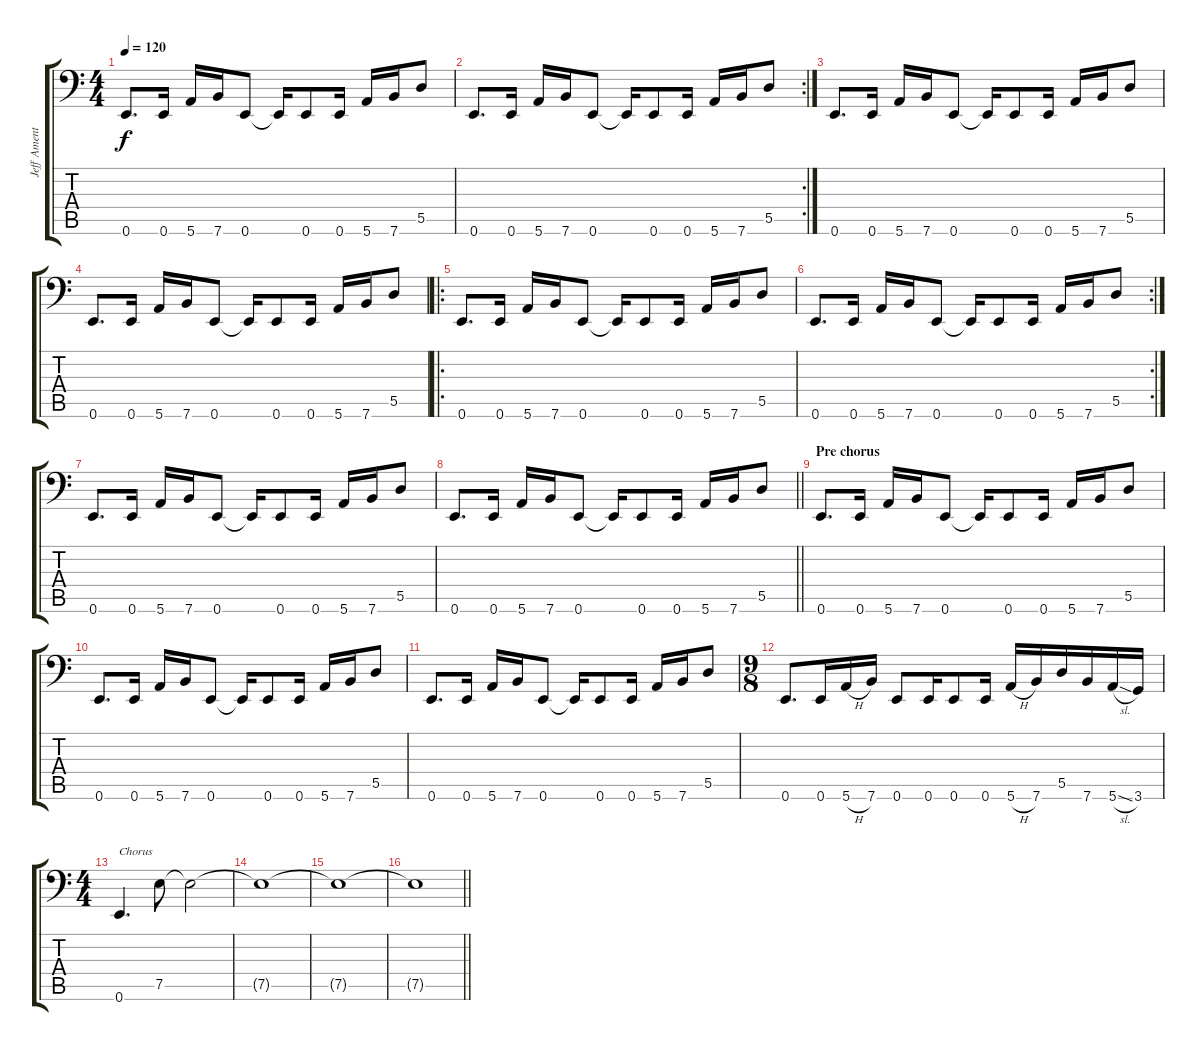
\track ("Jeff Ament" "Jeff Ament") {instrument electricbassfinger}
\staff {score tabs}
\tuning (E3 B2 G2 D2 A1 E1) {hide}
\ts (4 4)
\tempo 120
\clef f4
\ks c
0.6.8{d dy f} 0.6.16 5.6.16 7.6.16 0.6.8 0.6{t}.16 0.6.8 0.6.16 5.6.16 7.6.16 5.5.8 |
\rc 2
0.6.8{d} 0.6.16 5.6.16 7.6.16 0.6.8 0.6{t}.16 0.6.8 0.6.16 5.6.16 7.6.16 5.5.8 |
0.6.8{d} 0.6.16 5.6.16 7.6.16 0.6.8 0.6{t}.16 0.6.8 0.6.16 5.6.16 7.6.16 5.5.8 |
0.6.8{d} 0.6.16 5.6.16 7.6.16 0.6.8 0.6{t}.16 0.6.8 0.6.16 5.6.16 7.6.16 5.5.8 |
\ro
0.6.8{d} 0.6.16 5.6.16 7.6.16 0.6.8 0.6{t}.16 0.6.8 0.6.16 5.6.16 7.6.16 5.5.8 |
\rc 2
0.6.8{d} 0.6.16 5.6.16 7.6.16 0.6.8 0.6{t}.16 0.6.8 0.6.16 5.6.16 7.6.16 5.5.8 |
0.6.8{d} 0.6.16 5.6.16 7.6.16 0.6.8 0.6{t}.16 0.6.8 0.6.16 5.6.16 7.6.16 5.5.8 |
\barLineRight lightlight
0.6.8{d} 0.6.16 5.6.16 7.6.16 0.6.8 0.6{t}.16 0.6.8 0.6.16 5.6.16 7.6.16 5.5.8 |
\section ("" "Pre chorus")
0.6.8{d} 0.6.16 5.6.16 7.6.16 0.6.8 0.6{t}.16 0.6.8 0.6.16 5.6.16 7.6.16 5.5.8 |
0.6.8{d} 0.6.16 5.6.16 7.6.16 0.6.8 0.6{t}.16 0.6.8 0.6.16 5.6.16 7.6.16 5.5.8 |
0.6.8{d} 0.6.16 5.6.16 7.6.16 0.6.8 0.6{t}.16 0.6.8 0.6.16 5.6.16 7.6.16 5.5.8 |
\ts (9 8)
0.6.8{d} 0.6.16 5.6{h}.16 7.6.16 0.6.8 0.6.16 0.6.8 0.6.16 5.6{h}.16 7.6.16 5.5.16 7.6.16 5.6{sl}.16 3.6.16 |
\ts (4 4)
0.6.4{d txt "Chorus"} 7.5.8 7.5{t}.2 |
7.5{t}.1 |
7.5{t}.1 |
\barLineRight lightlight
7.5{t}.1
